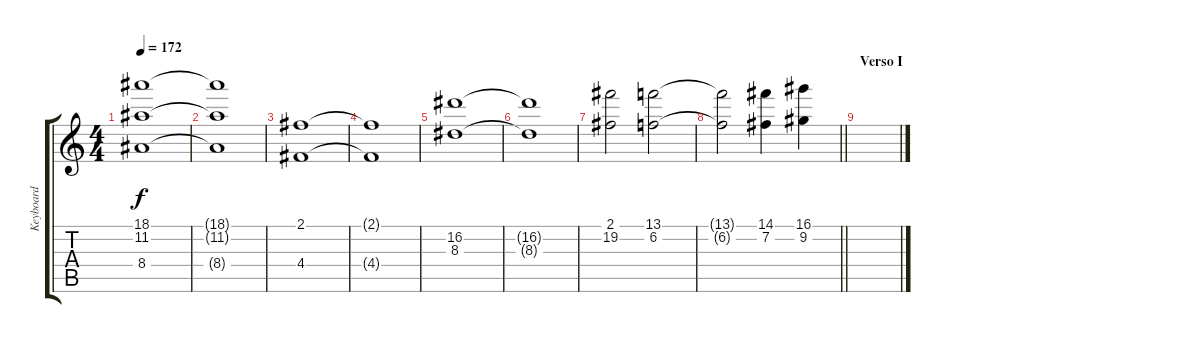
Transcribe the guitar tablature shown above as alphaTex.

\track ("Keyboard" "Keyboard") {instrument synthstrings1}
\staff {score tabs}
\tuning (E5 B4 G4 D4 A3 E3) {hide}
\ts (4 4)
\tempo 172
\clef g2
\ks c
(18.1 11.2 8.4).1{dy f} |
(18.1{t} 11.2{t} 8.4{t}).1 |
(2.1 4.4).1 |
(2.1{t} 4.4{t}).1 |
(16.2 8.3).1 |
(16.2{t} 8.3{t}).1 |
(2.1 19.2).2 (13.1 6.2).2 |
\barLineRight lightlight
(13.1{t} 6.2{t}).2 (14.1 7.2).4 (16.1 9.2).4 |
\section ("" "Verso I")
